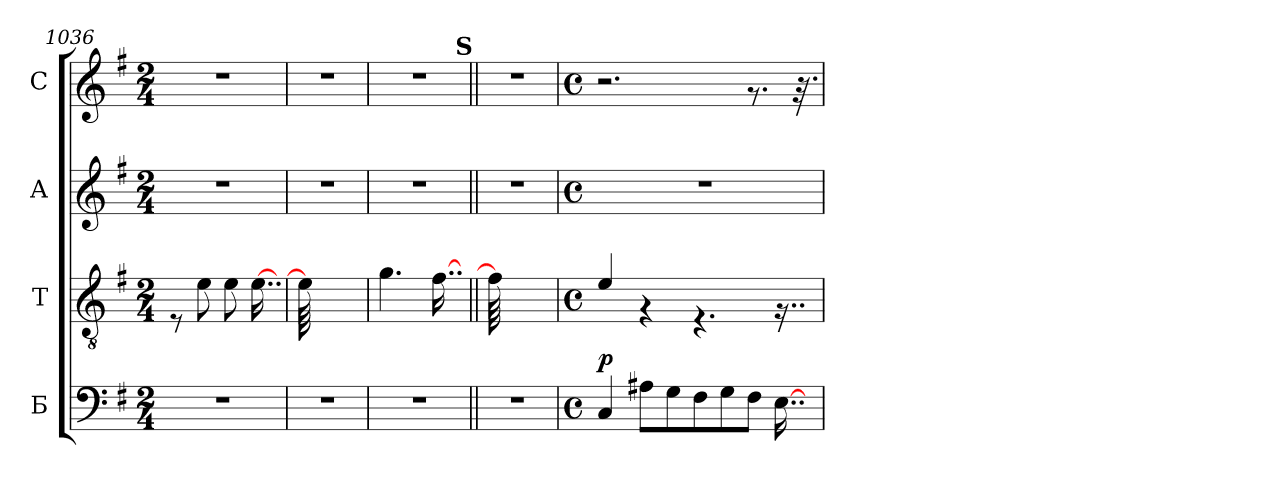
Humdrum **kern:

**kern	**dynam	**kern	**kern	**kern
*part4	*part4	*part3	*part2	*part1
*staff4	*staff4	*staff3	*staff2	*staff1
*I"Б	*	*I"Т	*I"А	*I"С
*clefF4	*	*clefGv2	*clefG2	*clefG2
*k[f#]	*	*k[f#]	*k[f#]	*k[f#]
*G:	*	*G:	*G:	*G:
*M2/4	*	*M2/4	*M2/4	*M2/4
=1036	=1036	=1036	=1036	=1036
2r	.	8rE	2r	2r
.	.	8e\	.	.
.	.	8e\	.	.
.	.	[>16..e\	.	.
.	.	64ryy	.	.
=1037	=1037	=1037	=1037	=1037
2r	.	64e\]	2r	2r
.	.	64%31ryy	.	.
=1038	=1038	=1038	=1038	=1038
*	*	*	*	*^
2r	.	4.g\	2r	2r	4...ryy
.	.	[>16..f#\	.	.	.
!	!	!	!	!	!LO:TX:a:B:t=S
.	.	.	.	.	32ryy
.	.	64ryy	.	.	.
*	*	*	*	*v	*v
=1039||	=1039||	=1039||	=1039||	=1039||
2r	.	64f#\]	2r	2r
.	.	64%31ryy	.	.
=1040	=1040	=1040	=1040	=1040
*M4/4	*	*M4/4	*M4/4	*M4/4
*met(c)	*	*met(c)	*met(c)	*met(c)
!	!LO:DY:a	!	!	!
4C/	p	4e/	1r	2.r
8A#X\L	.	4rG	.	.
8G\	.	.	.	.
8F#\	.	4.rF	.	.
8G\	.	.	.	.
8F#\J	.	.	.	8.rf
[>16..E\	.	16..rF	.	.
.	.	.	.	32.rf
64ryy	.	64ryy	.	64ryy
=	=	=	=	=
*-	*-	*-	*-	*-
